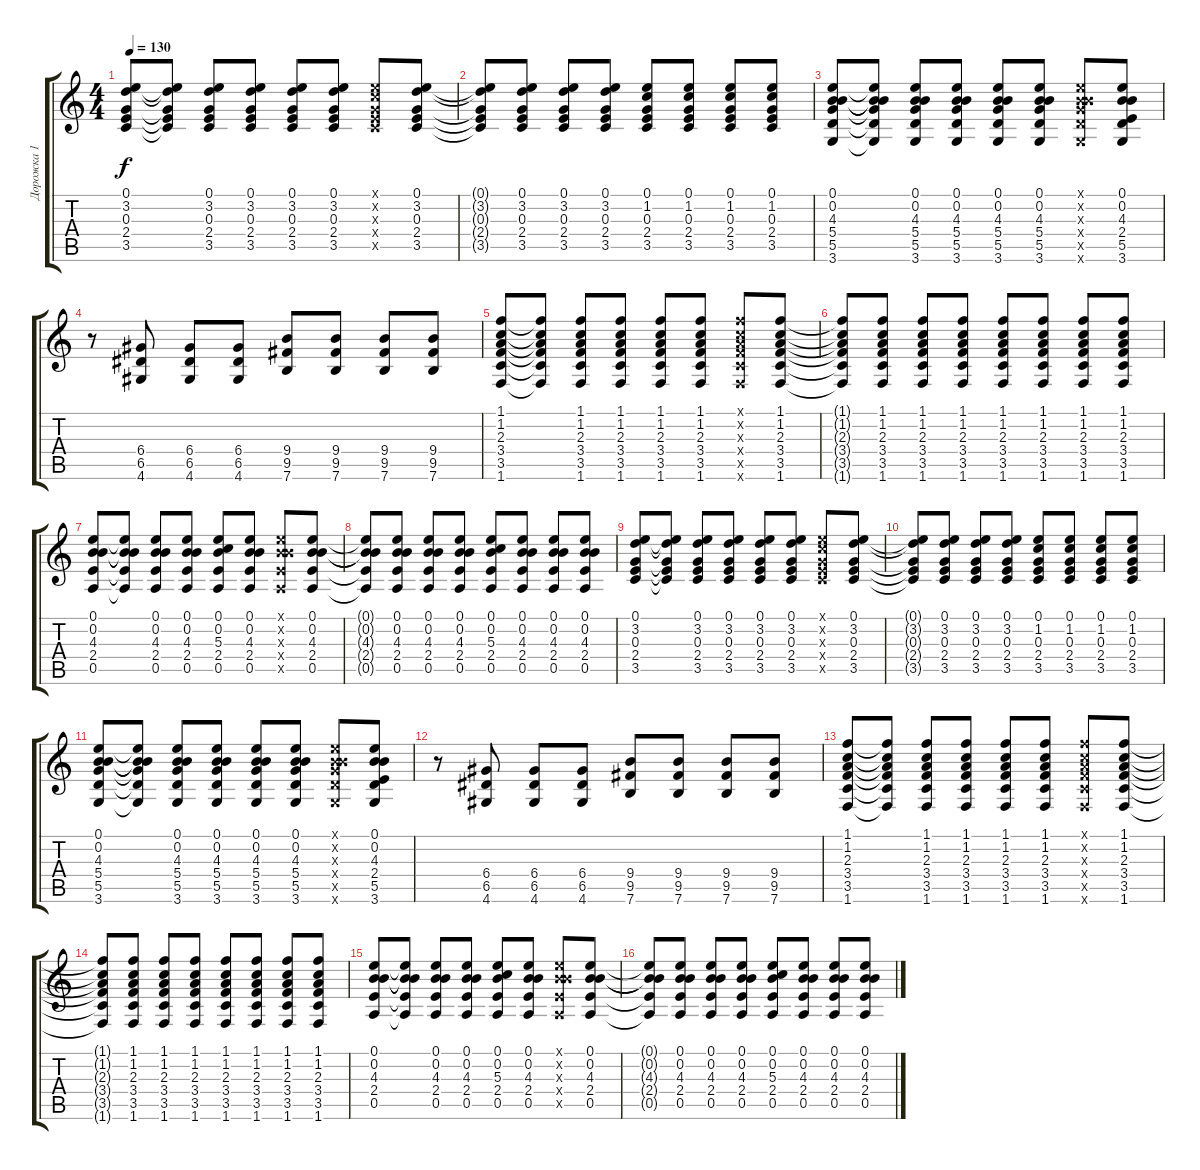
\track ("Дорожка 1" "Дорожка 1") {instrument acousticguitarsteel}
\staff {score tabs}
\tuning (E4 B3 G3 D3 A2 E2) {hide}
\ts (4 4)
\tempo 130
\clef g2
\ks c
(0.1 3.2 0.3 2.4 3.5).8{dy f} (0.1{t} 3.2{t} 0.3{t} 2.4{t} 3.5{t}).8 (0.1 3.2 0.3 2.4 3.5).8 (0.1 3.2 0.3 2.4 3.5).8 (0.1 3.2 0.3 2.4 3.5).8 (0.1 3.2 0.3 2.4 3.5).8 (0.1{x} 1.2{x} 0.3{x} 2.4{x} 3.5{x}).8 (0.1 3.2 0.3 2.4 3.5).8 |
(0.1{t} 3.2{t} 0.3{t} 2.4{t} 3.5{t}).8 (0.1 3.2 0.3 2.4 3.5).8 (0.1 3.2 0.3 2.4 3.5).8 (0.1 3.2 0.3 2.4 3.5).8 (0.1 1.2 0.3 2.4 3.5).8 (0.1 1.2 0.3 2.4 3.5).8 (0.1 1.2 0.3 2.4 3.5).8 (0.1 1.2 0.3 2.4 3.5).8 |
(0.1 0.2 4.3 5.4 5.5 3.6).8 (0.1{t} 0.2{t} 4.3{t} 5.4{t} 5.5{t} 3.6{t}).8 (0.1 0.2 4.3 5.4 5.5 3.6).8 (0.1 0.2 4.3 5.4 5.5 3.6).8 (0.1 0.2 4.3 5.4 5.5 3.6).8 (0.1 0.2 4.3 5.4 5.5 3.6).8 (0.1{x} 0.2{x} 4.3{x} 5.4{x} 5.5{x} 3.6{x}).8 (0.1 0.2 4.3 2.4 5.5 3.6).8 |
r.8 (6.4 6.5 4.6).8 (6.4 6.5 4.6).8 (6.4 6.5 4.6).8 (9.4 9.5 7.6).8 (9.4 9.5 7.6).8 (9.4 9.5 7.6).8 (9.4 9.5 7.6).8 |
(1.1 1.2 2.3 3.4 3.5 1.6).8 (1.1{t} 1.2{t} 2.3{t} 3.4{t} 3.5{t} 1.6{t}).8 (1.1 1.2 2.3 3.4 3.5 1.6).8 (1.1 1.2 2.3 3.4 3.5 1.6).8 (1.1 1.2 2.3 3.4 3.5 1.6).8 (1.1 1.2 2.3 3.4 3.5 1.6).8 (1.1{x} 1.2{x} 2.3{x} 3.4{x} 3.5{x} 1.6{x}).8 (1.1 1.2 2.3 3.4 3.5 1.6).8 |
(1.1{t} 1.2{t} 2.3{t} 3.4{t} 3.5{t} 1.6{t}).8 (1.1 1.2 2.3 3.4 3.5 1.6).8 (1.1 1.2 2.3 3.4 3.5 1.6).8 (1.1 1.2 2.3 3.4 3.5 1.6).8 (1.1 1.2 2.3 3.4 3.5 1.6).8 (1.1 1.2 2.3 3.4 3.5 1.6).8 (1.1 1.2 2.3 3.4 3.5 1.6).8 (1.1 1.2 2.3 3.4 3.5 1.6).8 |
(0.1 0.2 4.3 2.4 0.5).8 (0.1{t} 0.2{t} 4.3{t} 2.4{t} 0.5{t}).8 (0.1 0.2 4.3 2.4 0.5).8 (0.1 0.2 4.3 2.4 0.5).8 (0.1 0.2 5.3 2.4 0.5).8 (0.1 0.2 4.3 2.4 0.5).8 (0.1{x} 0.2{x} 4.3{x} 2.4{x} 0.5{x}).8 (0.1 0.2 4.3 2.4 0.5).8 |
(0.1{t} 0.2{t} 4.3{t} 2.4{t} 0.5{t}).8 (0.1 0.2 4.3 2.4 0.5).8 (0.1 0.2 4.3 2.4 0.5).8 (0.1 0.2 4.3 2.4 0.5).8 (0.1 0.2 5.3 2.4 0.5).8 (0.1 0.2 4.3 2.4 0.5).8 (0.1 0.2 4.3 2.4 0.5).8 (0.1 0.2 4.3 2.4 0.5).8 |
(0.1 3.2 0.3 2.4 3.5).8 (0.1{t} 3.2{t} 0.3{t} 2.4{t} 3.5{t}).8 (0.1 3.2 0.3 2.4 3.5).8 (0.1 3.2 0.3 2.4 3.5).8 (0.1 3.2 0.3 2.4 3.5).8 (0.1 3.2 0.3 2.4 3.5).8 (0.1{x} 1.2{x} 0.3{x} 2.4{x} 3.5{x}).8 (0.1 3.2 0.3 2.4 3.5).8 |
(0.1{t} 3.2{t} 0.3{t} 2.4{t} 3.5{t}).8 (0.1 3.2 0.3 2.4 3.5).8 (0.1 3.2 0.3 2.4 3.5).8 (0.1 3.2 0.3 2.4 3.5).8 (0.1 1.2 0.3 2.4 3.5).8 (0.1 1.2 0.3 2.4 3.5).8 (0.1 1.2 0.3 2.4 3.5).8 (0.1 1.2 0.3 2.4 3.5).8 |
(0.1 0.2 4.3 5.4 5.5 3.6).8 (0.1{t} 0.2{t} 4.3{t} 5.4{t} 5.5{t} 3.6{t}).8 (0.1 0.2 4.3 5.4 5.5 3.6).8 (0.1 0.2 4.3 5.4 5.5 3.6).8 (0.1 0.2 4.3 5.4 5.5 3.6).8 (0.1 0.2 4.3 5.4 5.5 3.6).8 (0.1{x} 0.2{x} 4.3{x} 5.4{x} 5.5{x} 3.6{x}).8 (0.1 0.2 4.3 2.4 5.5 3.6).8 |
r.8 (6.4 6.5 4.6).8 (6.4 6.5 4.6).8 (6.4 6.5 4.6).8 (9.4 9.5 7.6).8 (9.4 9.5 7.6).8 (9.4 9.5 7.6).8 (9.4 9.5 7.6).8 |
(1.1 1.2 2.3 3.4 3.5 1.6).8 (1.1{t} 1.2{t} 2.3{t} 3.4{t} 3.5{t} 1.6{t}).8 (1.1 1.2 2.3 3.4 3.5 1.6).8 (1.1 1.2 2.3 3.4 3.5 1.6).8 (1.1 1.2 2.3 3.4 3.5 1.6).8 (1.1 1.2 2.3 3.4 3.5 1.6).8 (1.1{x} 1.2{x} 2.3{x} 3.4{x} 3.5{x} 1.6{x}).8 (1.1 1.2 2.3 3.4 3.5 1.6).8 |
(1.1{t} 1.2{t} 2.3{t} 3.4{t} 3.5{t} 1.6{t}).8 (1.1 1.2 2.3 3.4 3.5 1.6).8 (1.1 1.2 2.3 3.4 3.5 1.6).8 (1.1 1.2 2.3 3.4 3.5 1.6).8 (1.1 1.2 2.3 3.4 3.5 1.6).8 (1.1 1.2 2.3 3.4 3.5 1.6).8 (1.1 1.2 2.3 3.4 3.5 1.6).8 (1.1 1.2 2.3 3.4 3.5 1.6).8 |
(0.1 0.2 4.3 2.4 0.5).8 (0.1{t} 0.2{t} 4.3{t} 2.4{t} 0.5{t}).8 (0.1 0.2 4.3 2.4 0.5).8 (0.1 0.2 4.3 2.4 0.5).8 (0.1 0.2 5.3 2.4 0.5).8 (0.1 0.2 4.3 2.4 0.5).8 (0.1{x} 0.2{x} 4.3{x} 2.4{x} 0.5{x}).8 (0.1 0.2 4.3 2.4 0.5).8 |
(0.1{t} 0.2{t} 4.3{t} 2.4{t} 0.5{t}).8 (0.1 0.2 4.3 2.4 0.5).8 (0.1 0.2 4.3 2.4 0.5).8 (0.1 0.2 4.3 2.4 0.5).8 (0.1 0.2 5.3 2.4 0.5).8 (0.1 0.2 4.3 2.4 0.5).8 (0.1 0.2 4.3 2.4 0.5).8 (0.1 0.2 4.3 2.4 0.5).8
